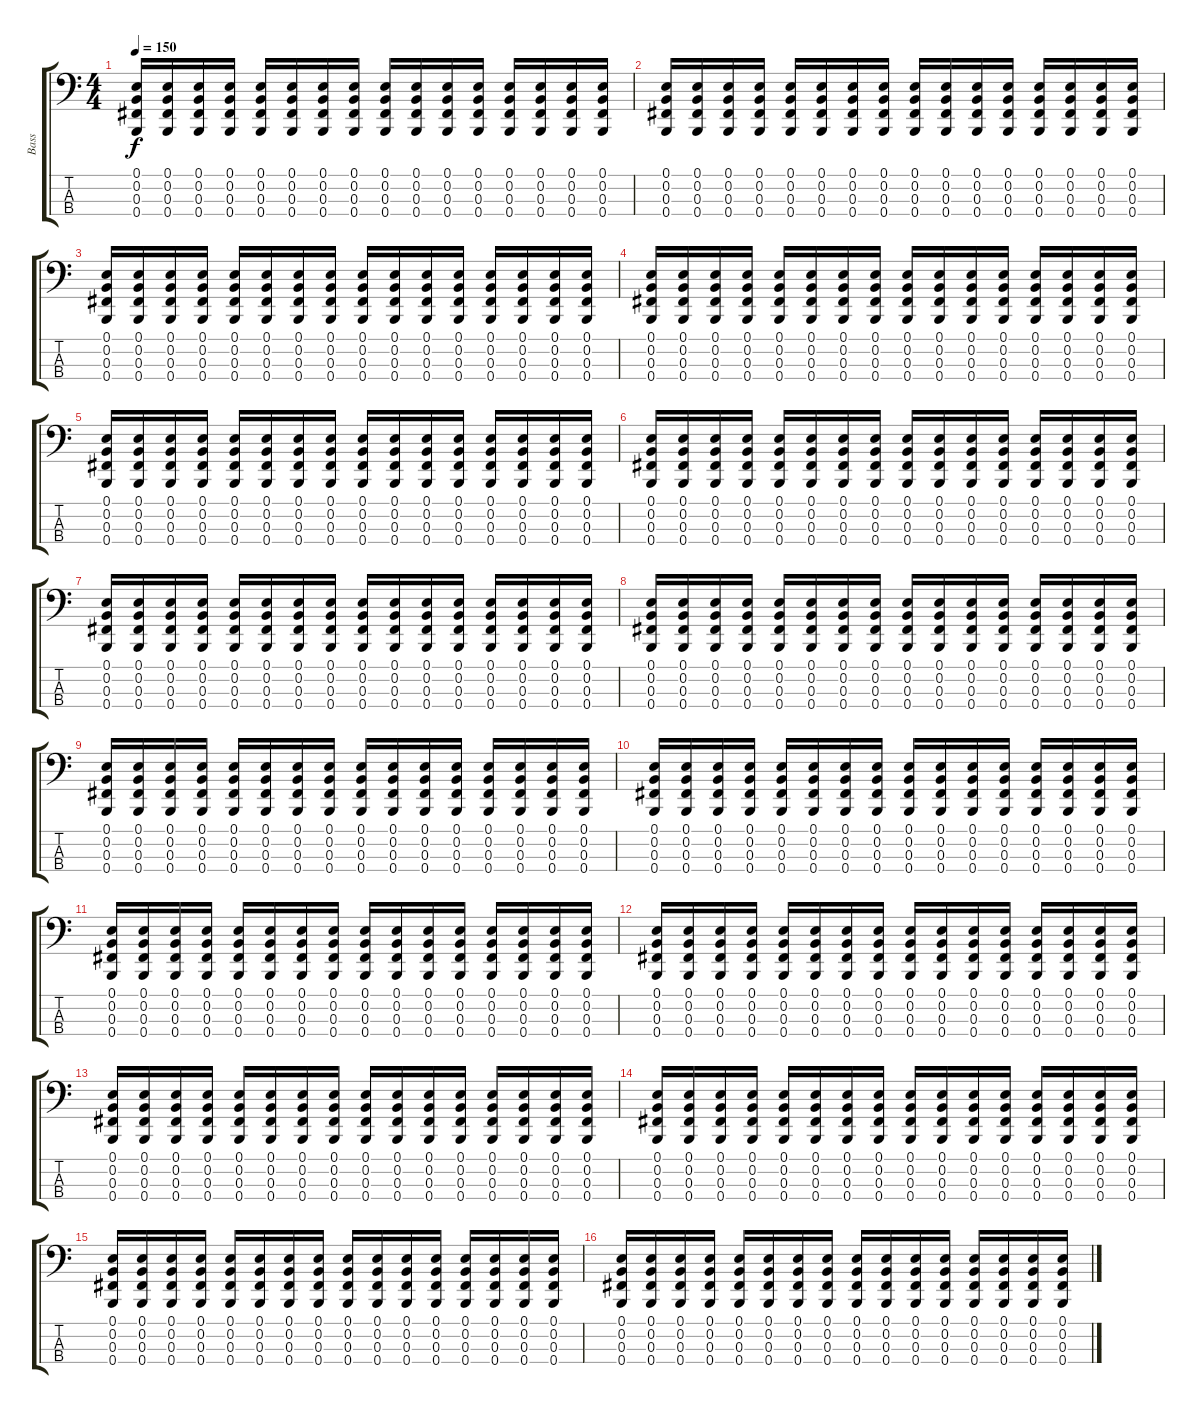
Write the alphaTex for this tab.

\track ("Bass" "Bass") {instrument slapbass1}
\staff {score tabs}
\tuning (E2 B1 Gb1 B0) {hide}
\ts (4 4)
\tempo 150
\clef f4
\ks c
(0.1 0.2 0.3 0.4).16{dy f instrument slapbass1} (0.1 0.2 0.3 0.4).16 (0.1 0.2 0.3 0.4).16 (0.1 0.2 0.3 0.4).16 (0.1 0.2 0.3 0.4).16 (0.1 0.2 0.3 0.4).16 (0.1 0.2 0.3 0.4).16 (0.1 0.2 0.3 0.4).16 (0.1 0.2 0.3 0.4).16 (0.1 0.2 0.3 0.4).16 (0.1 0.2 0.3 0.4).16 (0.1 0.2 0.3 0.4).16 (0.1 0.2 0.3 0.4).16 (0.1 0.2 0.3 0.4).16 (0.1 0.2 0.3 0.4).16 (0.1 0.2 0.3 0.4).16 |
(0.1 0.2 0.3 0.4).16 (0.1 0.2 0.3 0.4).16 (0.1 0.2 0.3 0.4).16 (0.1 0.2 0.3 0.4).16 (0.1 0.2 0.3 0.4).16 (0.1 0.2 0.3 0.4).16 (0.1 0.2 0.3 0.4).16 (0.1 0.2 0.3 0.4).16 (0.1 0.2 0.3 0.4).16 (0.1 0.2 0.3 0.4).16 (0.1 0.2 0.3 0.4).16 (0.1 0.2 0.3 0.4).16 (0.1 0.2 0.3 0.4).16 (0.1 0.2 0.3 0.4).16 (0.1 0.2 0.3 0.4).16 (0.1 0.2 0.3 0.4).16 |
(0.1 0.2 0.3 0.4).16 (0.1 0.2 0.3 0.4).16 (0.1 0.2 0.3 0.4).16 (0.1 0.2 0.3 0.4).16 (0.1 0.2 0.3 0.4).16 (0.1 0.2 0.3 0.4).16 (0.1 0.2 0.3 0.4).16 (0.1 0.2 0.3 0.4).16 (0.1 0.2 0.3 0.4).16 (0.1 0.2 0.3 0.4).16 (0.1 0.2 0.3 0.4).16 (0.1 0.2 0.3 0.4).16 (0.1 0.2 0.3 0.4).16 (0.1 0.2 0.3 0.4).16 (0.1 0.2 0.3 0.4).16 (0.1 0.2 0.3 0.4).16 |
(0.1 0.2 0.3 0.4).16 (0.1 0.2 0.3 0.4).16 (0.1 0.2 0.3 0.4).16 (0.1 0.2 0.3 0.4).16 (0.1 0.2 0.3 0.4).16 (0.1 0.2 0.3 0.4).16 (0.1 0.2 0.3 0.4).16 (0.1 0.2 0.3 0.4).16 (0.1 0.2 0.3 0.4).16 (0.1 0.2 0.3 0.4).16 (0.1 0.2 0.3 0.4).16 (0.1 0.2 0.3 0.4).16 (0.1 0.2 0.3 0.4).16 (0.1 0.2 0.3 0.4).16 (0.1 0.2 0.3 0.4).16 (0.1 0.2 0.3 0.4).16 |
(0.1 0.2 0.3 0.4).16 (0.1 0.2 0.3 0.4).16 (0.1 0.2 0.3 0.4).16 (0.1 0.2 0.3 0.4).16 (0.1 0.2 0.3 0.4).16 (0.1 0.2 0.3 0.4).16 (0.1 0.2 0.3 0.4).16 (0.1 0.2 0.3 0.4).16 (0.1 0.2 0.3 0.4).16 (0.1 0.2 0.3 0.4).16 (0.1 0.2 0.3 0.4).16 (0.1 0.2 0.3 0.4).16 (0.1 0.2 0.3 0.4).16 (0.1 0.2 0.3 0.4).16 (0.1 0.2 0.3 0.4).16 (0.1 0.2 0.3 0.4).16 |
(0.1 0.2 0.3 0.4).16 (0.1 0.2 0.3 0.4).16 (0.1 0.2 0.3 0.4).16 (0.1 0.2 0.3 0.4).16 (0.1 0.2 0.3 0.4).16 (0.1 0.2 0.3 0.4).16 (0.1 0.2 0.3 0.4).16 (0.1 0.2 0.3 0.4).16 (0.1 0.2 0.3 0.4).16 (0.1 0.2 0.3 0.4).16 (0.1 0.2 0.3 0.4).16 (0.1 0.2 0.3 0.4).16 (0.1 0.2 0.3 0.4).16 (0.1 0.2 0.3 0.4).16 (0.1 0.2 0.3 0.4).16 (0.1 0.2 0.3 0.4).16 |
(0.1 0.2 0.3 0.4).16 (0.1 0.2 0.3 0.4).16 (0.1 0.2 0.3 0.4).16 (0.1 0.2 0.3 0.4).16 (0.1 0.2 0.3 0.4).16 (0.1 0.2 0.3 0.4).16 (0.1 0.2 0.3 0.4).16 (0.1 0.2 0.3 0.4).16 (0.1 0.2 0.3 0.4).16 (0.1 0.2 0.3 0.4).16 (0.1 0.2 0.3 0.4).16 (0.1 0.2 0.3 0.4).16 (0.1 0.2 0.3 0.4).16 (0.1 0.2 0.3 0.4).16 (0.1 0.2 0.3 0.4).16 (0.1 0.2 0.3 0.4).16 |
(0.1 0.2 0.3 0.4).16 (0.1 0.2 0.3 0.4).16 (0.1 0.2 0.3 0.4).16 (0.1 0.2 0.3 0.4).16 (0.1 0.2 0.3 0.4).16 (0.1 0.2 0.3 0.4).16 (0.1 0.2 0.3 0.4).16 (0.1 0.2 0.3 0.4).16 (0.1 0.2 0.3 0.4).16 (0.1 0.2 0.3 0.4).16 (0.1 0.2 0.3 0.4).16 (0.1 0.2 0.3 0.4).16 (0.1 0.2 0.3 0.4).16 (0.1 0.2 0.3 0.4).16 (0.1 0.2 0.3 0.4).16 (0.1 0.2 0.3 0.4).16 |
(0.1 0.2 0.3 0.4).16 (0.1 0.2 0.3 0.4).16 (0.1 0.2 0.3 0.4).16 (0.1 0.2 0.3 0.4).16 (0.1 0.2 0.3 0.4).16 (0.1 0.2 0.3 0.4).16 (0.1 0.2 0.3 0.4).16 (0.1 0.2 0.3 0.4).16 (0.1 0.2 0.3 0.4).16 (0.1 0.2 0.3 0.4).16 (0.1 0.2 0.3 0.4).16 (0.1 0.2 0.3 0.4).16 (0.1 0.2 0.3 0.4).16 (0.1 0.2 0.3 0.4).16 (0.1 0.2 0.3 0.4).16 (0.1 0.2 0.3 0.4).16 |
(0.1 0.2 0.3 0.4).16 (0.1 0.2 0.3 0.4).16 (0.1 0.2 0.3 0.4).16 (0.1 0.2 0.3 0.4).16 (0.1 0.2 0.3 0.4).16 (0.1 0.2 0.3 0.4).16 (0.1 0.2 0.3 0.4).16 (0.1 0.2 0.3 0.4).16 (0.1 0.2 0.3 0.4).16 (0.1 0.2 0.3 0.4).16 (0.1 0.2 0.3 0.4).16 (0.1 0.2 0.3 0.4).16 (0.1 0.2 0.3 0.4).16 (0.1 0.2 0.3 0.4).16 (0.1 0.2 0.3 0.4).16 (0.1 0.2 0.3 0.4).16 |
(0.1 0.2 0.3 0.4).16 (0.1 0.2 0.3 0.4).16 (0.1 0.2 0.3 0.4).16 (0.1 0.2 0.3 0.4).16 (0.1 0.2 0.3 0.4).16 (0.1 0.2 0.3 0.4).16 (0.1 0.2 0.3 0.4).16 (0.1 0.2 0.3 0.4).16 (0.1 0.2 0.3 0.4).16 (0.1 0.2 0.3 0.4).16 (0.1 0.2 0.3 0.4).16 (0.1 0.2 0.3 0.4).16 (0.1 0.2 0.3 0.4).16 (0.1 0.2 0.3 0.4).16 (0.1 0.2 0.3 0.4).16 (0.1 0.2 0.3 0.4).16 |
(0.1 0.2 0.3 0.4).16 (0.1 0.2 0.3 0.4).16 (0.1 0.2 0.3 0.4).16 (0.1 0.2 0.3 0.4).16 (0.1 0.2 0.3 0.4).16 (0.1 0.2 0.3 0.4).16 (0.1 0.2 0.3 0.4).16 (0.1 0.2 0.3 0.4).16 (0.1 0.2 0.3 0.4).16 (0.1 0.2 0.3 0.4).16 (0.1 0.2 0.3 0.4).16 (0.1 0.2 0.3 0.4).16 (0.1 0.2 0.3 0.4).16 (0.1 0.2 0.3 0.4).16 (0.1 0.2 0.3 0.4).16 (0.1 0.2 0.3 0.4).16 |
(0.1 0.2 0.3 0.4).16 (0.1 0.2 0.3 0.4).16 (0.1 0.2 0.3 0.4).16 (0.1 0.2 0.3 0.4).16 (0.1 0.2 0.3 0.4).16 (0.1 0.2 0.3 0.4).16 (0.1 0.2 0.3 0.4).16 (0.1 0.2 0.3 0.4).16 (0.1 0.2 0.3 0.4).16 (0.1 0.2 0.3 0.4).16 (0.1 0.2 0.3 0.4).16 (0.1 0.2 0.3 0.4).16 (0.1 0.2 0.3 0.4).16 (0.1 0.2 0.3 0.4).16 (0.1 0.2 0.3 0.4).16 (0.1 0.2 0.3 0.4).16 |
(0.1 0.2 0.3 0.4).16 (0.1 0.2 0.3 0.4).16 (0.1 0.2 0.3 0.4).16 (0.1 0.2 0.3 0.4).16 (0.1 0.2 0.3 0.4).16 (0.1 0.2 0.3 0.4).16 (0.1 0.2 0.3 0.4).16 (0.1 0.2 0.3 0.4).16 (0.1 0.2 0.3 0.4).16 (0.1 0.2 0.3 0.4).16 (0.1 0.2 0.3 0.4).16 (0.1 0.2 0.3 0.4).16 (0.1 0.2 0.3 0.4).16 (0.1 0.2 0.3 0.4).16 (0.1 0.2 0.3 0.4).16 (0.1 0.2 0.3 0.4).16 |
(0.1 0.2 0.3 0.4).16 (0.1 0.2 0.3 0.4).16 (0.1 0.2 0.3 0.4).16 (0.1 0.2 0.3 0.4).16 (0.1 0.2 0.3 0.4).16 (0.1 0.2 0.3 0.4).16 (0.1 0.2 0.3 0.4).16 (0.1 0.2 0.3 0.4).16 (0.1 0.2 0.3 0.4).16 (0.1 0.2 0.3 0.4).16 (0.1 0.2 0.3 0.4).16 (0.1 0.2 0.3 0.4).16 (0.1 0.2 0.3 0.4).16 (0.1 0.2 0.3 0.4).16 (0.1 0.2 0.3 0.4).16 (0.1 0.2 0.3 0.4).16 |
(0.1 0.2 0.3 0.4).16 (0.1 0.2 0.3 0.4).16 (0.1 0.2 0.3 0.4).16 (0.1 0.2 0.3 0.4).16 (0.1 0.2 0.3 0.4).16 (0.1 0.2 0.3 0.4).16 (0.1 0.2 0.3 0.4).16 (0.1 0.2 0.3 0.4).16 (0.1 0.2 0.3 0.4).16 (0.1 0.2 0.3 0.4).16 (0.1 0.2 0.3 0.4).16 (0.1 0.2 0.3 0.4).16 (0.1 0.2 0.3 0.4).16 (0.1 0.2 0.3 0.4).16 (0.1 0.2 0.3 0.4).16 (0.1 0.2 0.3 0.4).16
